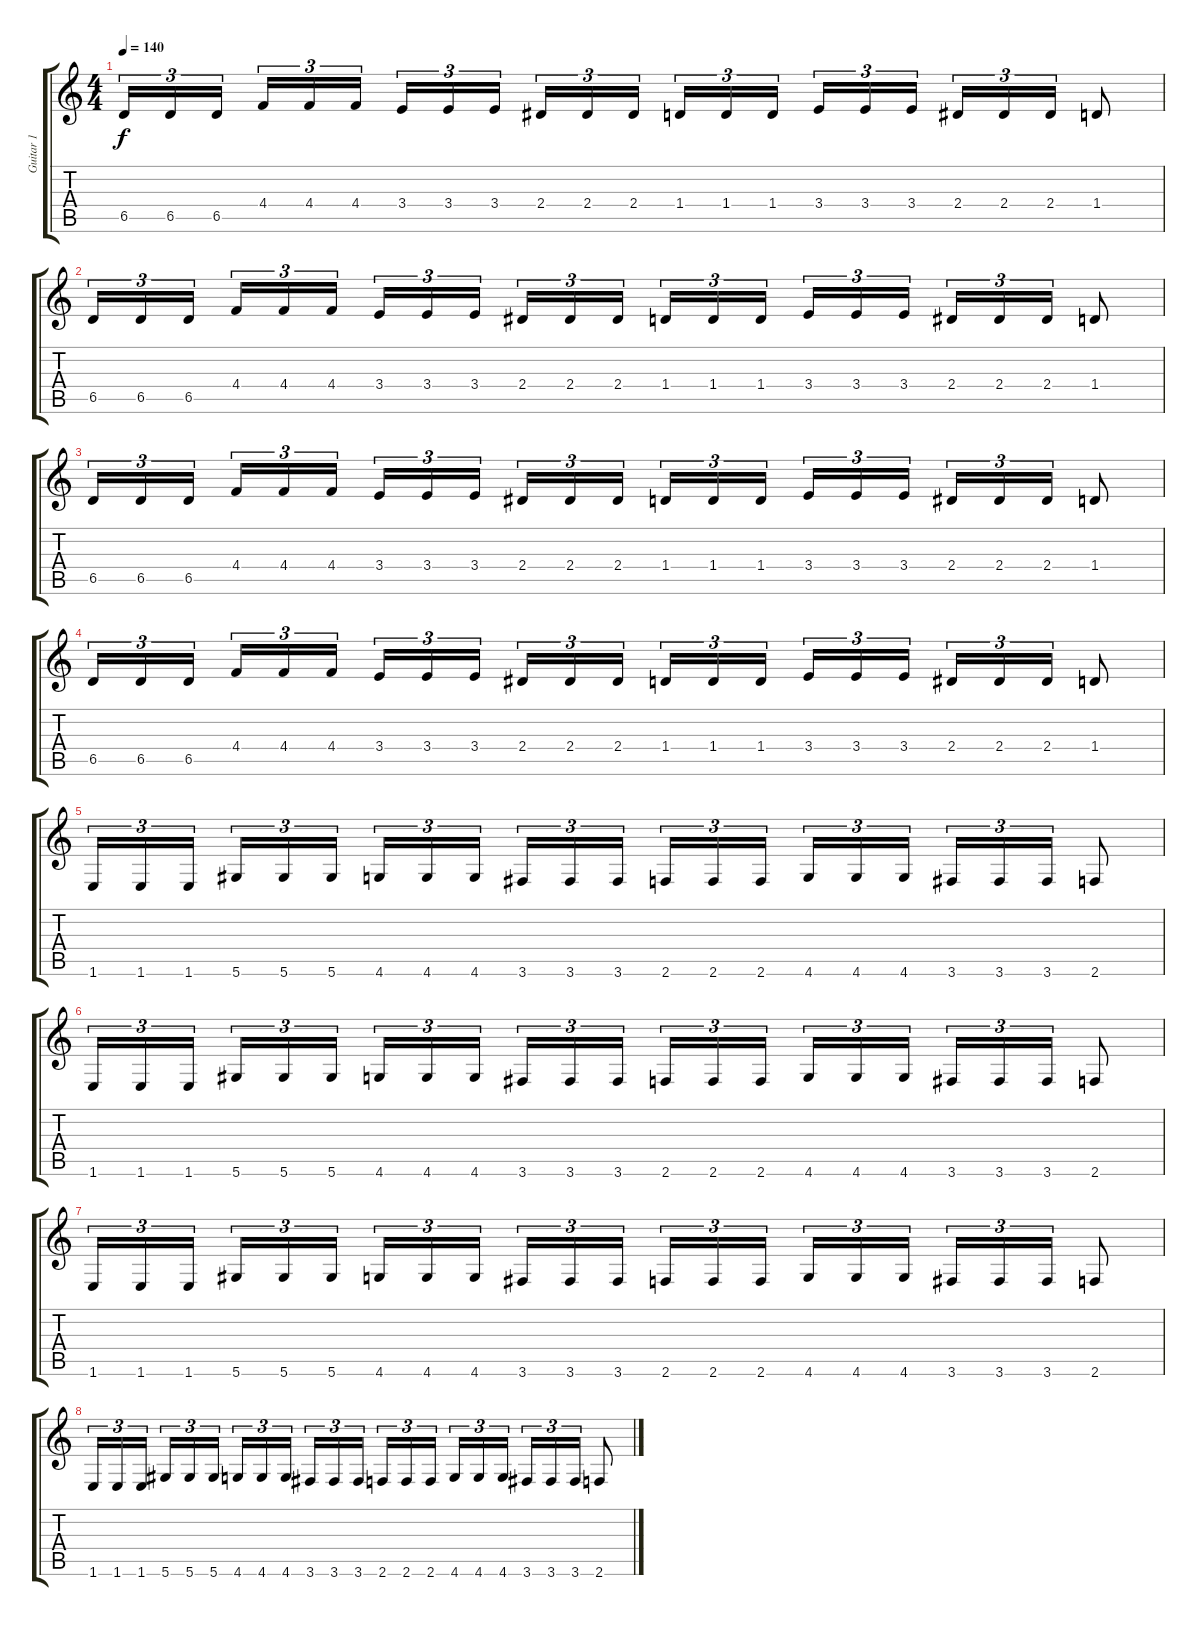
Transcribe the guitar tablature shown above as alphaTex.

\track ("Guitar 1" "Guitar 1") {instrument distortionguitar}
\staff {score tabs}
\tuning (Eb4 Bb3 Gb3 Db3 Ab2 Eb2) {hide}
\ts (4 4)
\tempo 140
\clef g2
\ks c
6.5.16{tu (3 2) dy f} 6.5.16{tu (3 2)} 6.5.16{tu (3 2)} 4.4.16{tu (3 2)} 4.4.16{tu (3 2)} 4.4.16{tu (3 2)} 3.4.16{tu (3 2)} 3.4.16{tu (3 2)} 3.4.16{tu (3 2)} 2.4.16{tu (3 2)} 2.4.16{tu (3 2)} 2.4.16{tu (3 2)} 1.4.16{tu (3 2)} 1.4.16{tu (3 2)} 1.4.16{tu (3 2)} 3.4.16{tu (3 2)} 3.4.16{tu (3 2)} 3.4.16{tu (3 2)} 2.4.16{tu (3 2)} 2.4.16{tu (3 2)} 2.4.16{tu (3 2)} 1.4.8 |
6.5.16{tu (3 2)} 6.5.16{tu (3 2)} 6.5.16{tu (3 2)} 4.4.16{tu (3 2)} 4.4.16{tu (3 2)} 4.4.16{tu (3 2)} 3.4.16{tu (3 2)} 3.4.16{tu (3 2)} 3.4.16{tu (3 2)} 2.4.16{tu (3 2)} 2.4.16{tu (3 2)} 2.4.16{tu (3 2)} 1.4.16{tu (3 2)} 1.4.16{tu (3 2)} 1.4.16{tu (3 2)} 3.4.16{tu (3 2)} 3.4.16{tu (3 2)} 3.4.16{tu (3 2)} 2.4.16{tu (3 2)} 2.4.16{tu (3 2)} 2.4.16{tu (3 2)} 1.4.8 |
6.5.16{tu (3 2)} 6.5.16{tu (3 2)} 6.5.16{tu (3 2)} 4.4.16{tu (3 2)} 4.4.16{tu (3 2)} 4.4.16{tu (3 2)} 3.4.16{tu (3 2)} 3.4.16{tu (3 2)} 3.4.16{tu (3 2)} 2.4.16{tu (3 2)} 2.4.16{tu (3 2)} 2.4.16{tu (3 2)} 1.4.16{tu (3 2)} 1.4.16{tu (3 2)} 1.4.16{tu (3 2)} 3.4.16{tu (3 2)} 3.4.16{tu (3 2)} 3.4.16{tu (3 2)} 2.4.16{tu (3 2)} 2.4.16{tu (3 2)} 2.4.16{tu (3 2)} 1.4.8 |
6.5.16{tu (3 2)} 6.5.16{tu (3 2)} 6.5.16{tu (3 2)} 4.4.16{tu (3 2)} 4.4.16{tu (3 2)} 4.4.16{tu (3 2)} 3.4.16{tu (3 2)} 3.4.16{tu (3 2)} 3.4.16{tu (3 2)} 2.4.16{tu (3 2)} 2.4.16{tu (3 2)} 2.4.16{tu (3 2)} 1.4.16{tu (3 2)} 1.4.16{tu (3 2)} 1.4.16{tu (3 2)} 3.4.16{tu (3 2)} 3.4.16{tu (3 2)} 3.4.16{tu (3 2)} 2.4.16{tu (3 2)} 2.4.16{tu (3 2)} 2.4.16{tu (3 2)} 1.4.8 |
1.6.16{tu (3 2)} 1.6.16{tu (3 2)} 1.6.16{tu (3 2)} 5.6.16{tu (3 2)} 5.6.16{tu (3 2)} 5.6.16{tu (3 2)} 4.6.16{tu (3 2)} 4.6.16{tu (3 2)} 4.6.16{tu (3 2)} 3.6.16{tu (3 2)} 3.6.16{tu (3 2)} 3.6.16{tu (3 2)} 2.6.16{tu (3 2)} 2.6.16{tu (3 2)} 2.6.16{tu (3 2)} 4.6.16{tu (3 2)} 4.6.16{tu (3 2)} 4.6.16{tu (3 2)} 3.6.16{tu (3 2)} 3.6.16{tu (3 2)} 3.6.16{tu (3 2)} 2.6.8 |
1.6.16{tu (3 2)} 1.6.16{tu (3 2)} 1.6.16{tu (3 2)} 5.6.16{tu (3 2)} 5.6.16{tu (3 2)} 5.6.16{tu (3 2)} 4.6.16{tu (3 2)} 4.6.16{tu (3 2)} 4.6.16{tu (3 2)} 3.6.16{tu (3 2)} 3.6.16{tu (3 2)} 3.6.16{tu (3 2)} 2.6.16{tu (3 2)} 2.6.16{tu (3 2)} 2.6.16{tu (3 2)} 4.6.16{tu (3 2)} 4.6.16{tu (3 2)} 4.6.16{tu (3 2)} 3.6.16{tu (3 2)} 3.6.16{tu (3 2)} 3.6.16{tu (3 2)} 2.6.8 |
1.6.16{tu (3 2)} 1.6.16{tu (3 2)} 1.6.16{tu (3 2)} 5.6.16{tu (3 2)} 5.6.16{tu (3 2)} 5.6.16{tu (3 2)} 4.6.16{tu (3 2)} 4.6.16{tu (3 2)} 4.6.16{tu (3 2)} 3.6.16{tu (3 2)} 3.6.16{tu (3 2)} 3.6.16{tu (3 2)} 2.6.16{tu (3 2)} 2.6.16{tu (3 2)} 2.6.16{tu (3 2)} 4.6.16{tu (3 2)} 4.6.16{tu (3 2)} 4.6.16{tu (3 2)} 3.6.16{tu (3 2)} 3.6.16{tu (3 2)} 3.6.16{tu (3 2)} 2.6.8 |
1.6.16{tu (3 2)} 1.6.16{tu (3 2)} 1.6.16{tu (3 2)} 5.6.16{tu (3 2)} 5.6.16{tu (3 2)} 5.6.16{tu (3 2)} 4.6.16{tu (3 2)} 4.6.16{tu (3 2)} 4.6.16{tu (3 2)} 3.6.16{tu (3 2)} 3.6.16{tu (3 2)} 3.6.16{tu (3 2)} 2.6.16{tu (3 2)} 2.6.16{tu (3 2)} 2.6.16{tu (3 2)} 4.6.16{tu (3 2)} 4.6.16{tu (3 2)} 4.6.16{tu (3 2)} 3.6.16{tu (3 2)} 3.6.16{tu (3 2)} 3.6.16{tu (3 2)} 2.6.8
